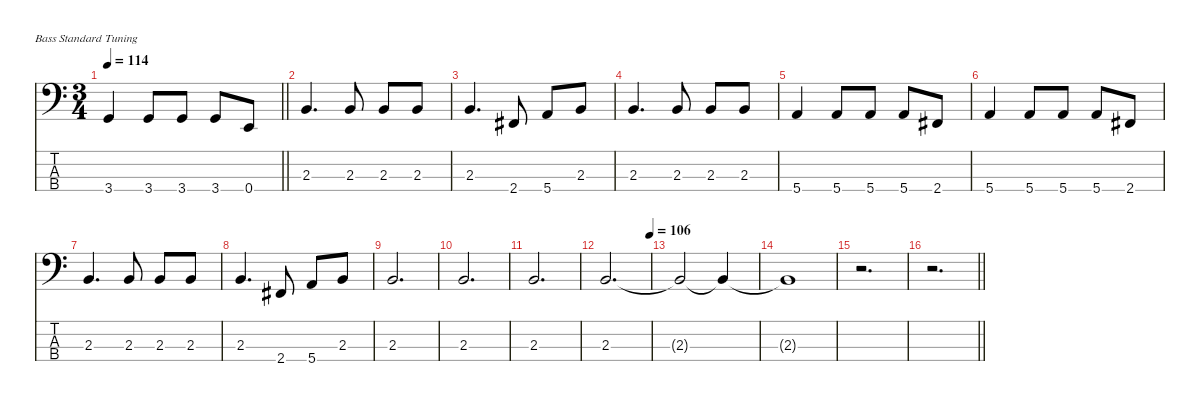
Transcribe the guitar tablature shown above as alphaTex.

\defaultSystemsLayout 4
\hideDynamics
\bracketExtendMode nobrackets
\singleTrackTrackNamePolicy hidden
\multiTrackTrackNamePolicy hidden
\otherSystemsTrackNameOrientation horizontal
\track ("Jason  Newsted" "el.bs.") {instrument electricbasspick}
\staff {score tabs}
\tuning (G2 D2 A1 E1)
\ts (3 4)
\tempo 114
\clef f4
\barLineRight lightlight
\ks c
3.4.4{dy f beam Up} 3.4.8{beam Up} 3.4.8{beam Up} 3.4.8{beam Up} 0.4.8{beam Up} |
2.3.4{d beam Up} 2.3.8{beam Up} 2.3.8{beam Up} 2.3.8{beam Up} |
2.3.4{d beam Up} 2.4{acc #}.8{beam Up} 5.4.8{beam Up} 2.3.8{beam Up} |
2.3.4{d beam Up} 2.3.8{beam Up} 2.3.8{beam Up} 2.3.8{beam Up} |
5.4.4{beam Up} 5.4.8{beam Up} 5.4.8{beam Up} 5.4.8{beam Up} 2.4{acc #}.8{beam Up} |
5.4.4{beam Up} 5.4.8{beam Up} 5.4.8{beam Up} 5.4.8{beam Up} 2.4{acc #}.8{beam Up} |
2.3.4{d beam Up} 2.3.8{beam Up} 2.3.8{beam Up} 2.3.8{beam Up} |
2.3.4{d beam Up} 2.4{acc #}.8{beam Up} 5.4.8{beam Up} 2.3.8{beam Up} |
2.3.2{d beam Up} |
2.3.2{d beam Up} |
2.3.2{d beam Up} |
\tempo (106 1)
2.3.2{d beam Up} |
2.3{t}.2{beam Up} 2.3{t}.4{beam Up} |
\beaming (8 2 2 2 2)
2.3{t}.1{beam Up} |
\beaming (8 2 2 2)
r.2{d beam Down} |
\barLineRight lightlight
r.2{d beam Down}
